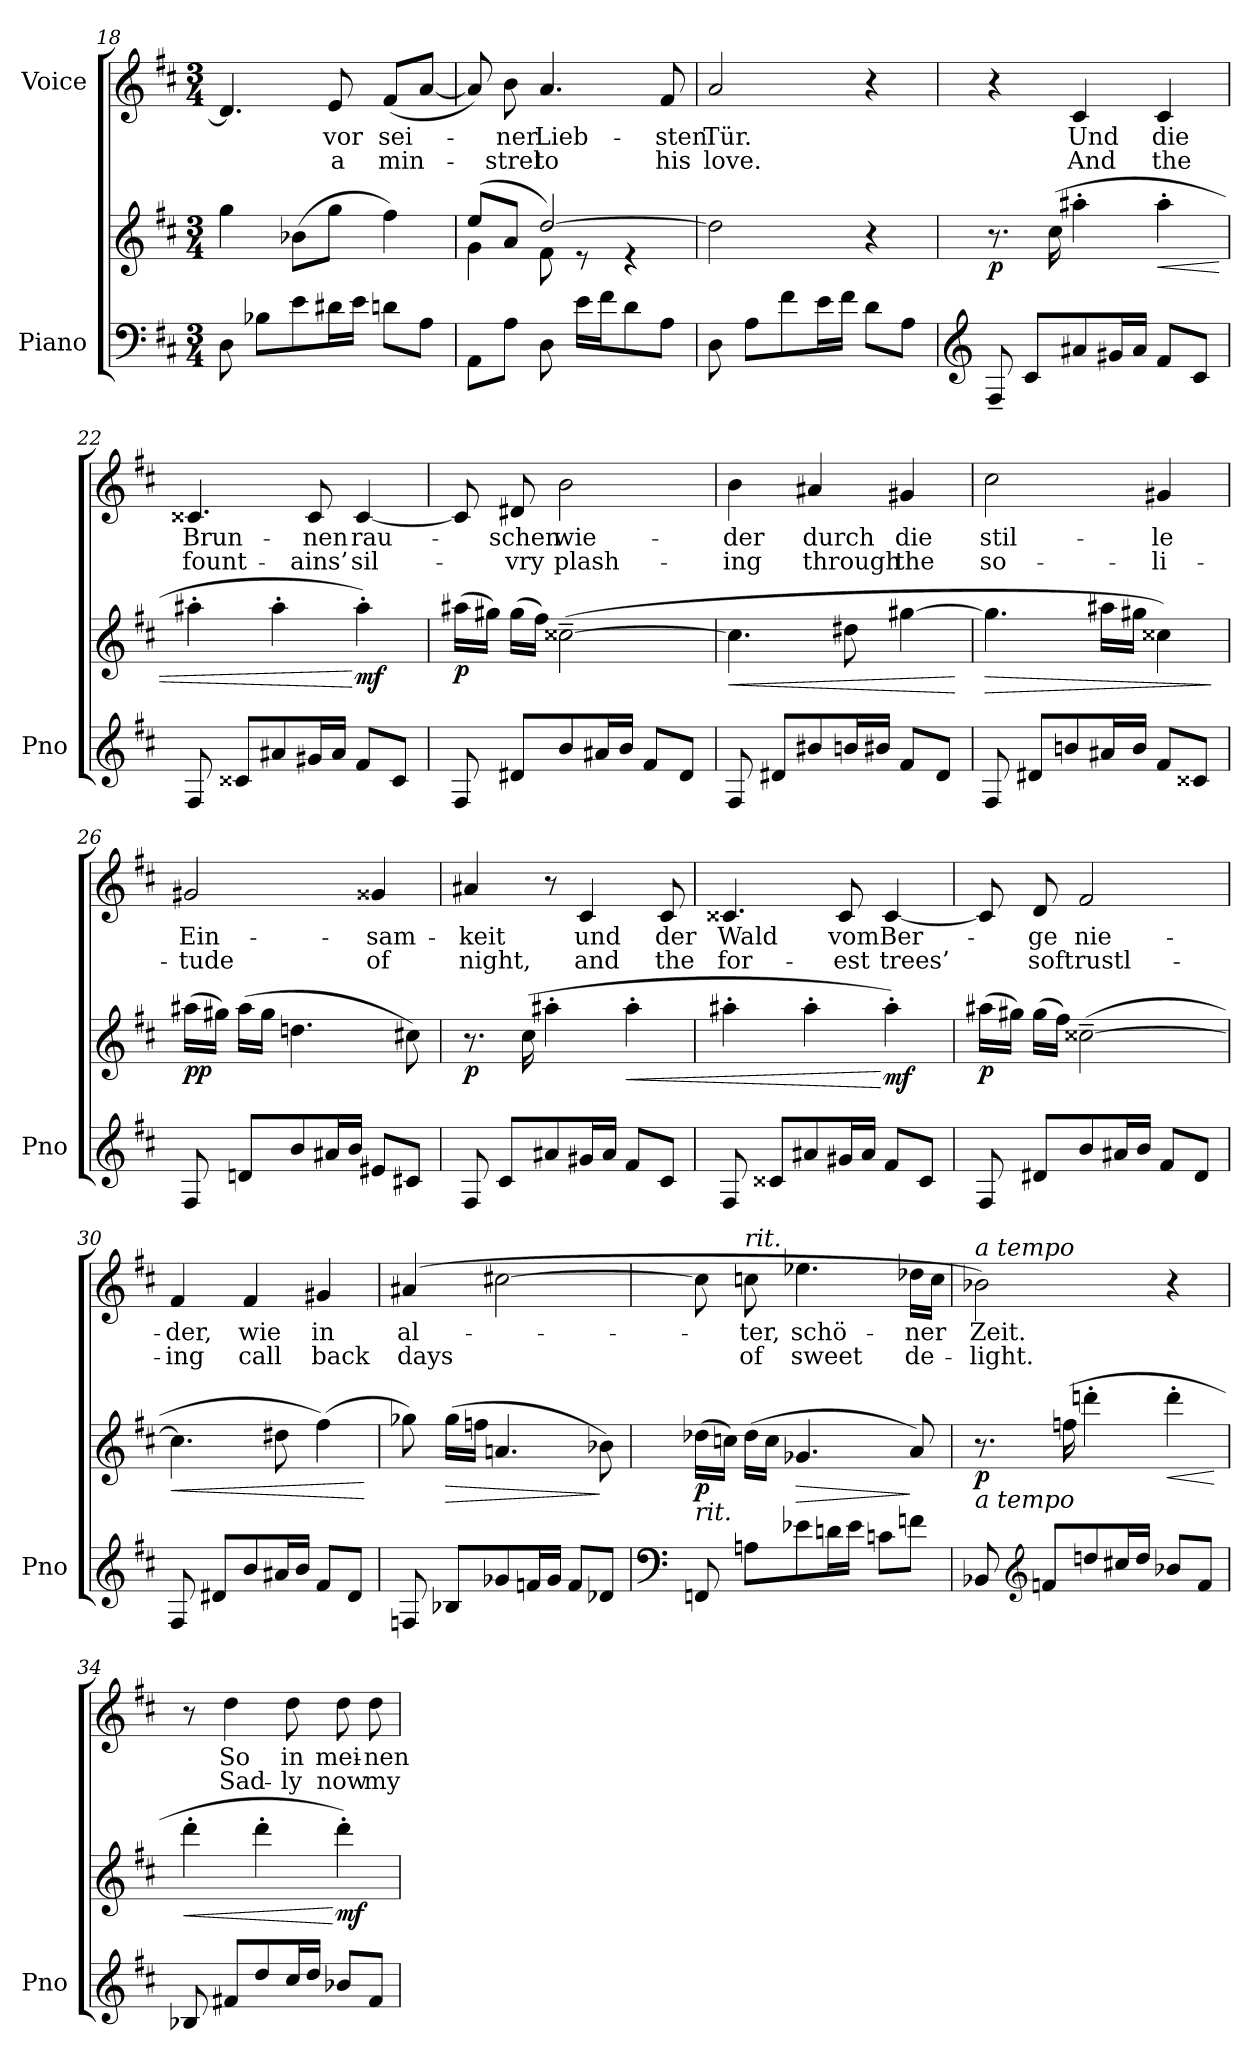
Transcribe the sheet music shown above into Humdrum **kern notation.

**kern	**kern	**dynam	**kern	**text	**text
*part2	*part2	*part2	*part1	*part1	*part1
*staff3	*staff2	*staff2/3	*staff1	*staff1	*staff1
*I"Piano	*	*	*I"Voice	*	*
*I'Pno	*	*	*	*	*
!!LO:LB:g=z
*clefF4	*clefG2	*	*clefG2	*	*
*k[f#c#]	*k[f#c#]	*	*k[f#c#]	*	*
*M3/4	*M3/4	*	*M3/4	*	*
=18	=18	=18	=18	=18	=18
8D\	4gg\	.	4.d/]	.	.
8B-X\L	.	.	.	.	.
8e\	(8b-X\L	.	.	.	.
!	!	!	!	!LO:LY:b	!LO:LY:b
16d#X\L	8gg\J	.	8e/	vor	a
16e\JJ	.	.	.	.	.
!	!	!	!	!LO:LY:b	!LO:LY:b
8dn\L	4ff#\)	.	(8f#/L	sei-	min-
8A\J	.	.	[8a/J	.	.
=19	=19	=19	=19	=19	=19
*	*^	*	*	*	*
8AA\L	(8ee/L	4g\	.	8a/])	.	.
!	!	!	!	!	!LO:LY:b	!LO:LY:b
8A\J	8a/J	.	.	8b\	-ner	-strel
!	!	!	!	!	!LO:LY:b	!LO:LY:b
8D\	[2dd/)	8f#\	.	4.a/	Lieb-	to
16e\LL	.	8r	.	.	.	.
16f#\J	.	.	.	.	.	.
8d\	.	4r	.	.	.	.
!	!	!	!	!	!LO:LY:b	!LO:LY:b
8A\J	.	.	.	8f#/	-sten	his
*	*v	*v	*	*	*	*
=20	=20	=20	=20	=20	=20
!	!	!	!	!LO:LY:b	!LO:LY:b
8D\	2dd\]	.	2a/	Tür.	love.
8A\L	.	.	.	.	.
8f#\	.	.	.	.	.
16e\L	.	.	.	.	.
16f#\JJ	.	.	.	.	.
8d\L	4r	.	4r	.	.
8A\J	.	.	.	.	.
=21	=21	=21	=21	=21	=21
*clefG2	*	*	*	*	*
!	!	!LO:DY:b	!	!	!
8F#~/	8.r	p	4r	.	.
8c#/L	.	.	.	.	.
.	(16cc#\	.	.	.	.
!	!	!	!	!LO:LY:b	!LO:LY:b
8a#X/	4aa#X'\	.	4c#/	Und	And
16g#X/L	.	.	.	.	.
16a#/JJ	.	.	.	.	.
!	!	!LO:HP:b	!	!LO:LY:b	!LO:LY:b
8f#/L	4aa#'\	<	4c#/	die	the
8c#/J	.	.	.	.	.
!!LO:LB:g=z
=22	=22	=22	=22	=22	=22
!	!	!	!	!LO:LY:b	!LO:LY:b
8F#/	4aa#X'\	.	4.c##X/	Brun-	fount-
8c##X/L	.	.	.	.	.
8a#X/	4aa#'\	.	.	.	.
!	!	!	!	!LO:LY:b	!LO:LY:b
16g#X/L	.	.	8c##/	-nen	-ains’
16a#/JJ	.	.	.	.	.
!	!	!LO:DY:n=1:b	!	!LO:LY:b	!LO:LY:b
8f#/L	4aa#'\)	[ mf	[4c##/	rau-	sil-
8c##/J	.	.	.	.	.
=23	=23	=23	=23	=23	=23
!	!	!LO:DY:b	!	!	!
8F#/	(16aa#X\LL	p	8c##/]	.	.
.	16gg#X\JJ)	.	.	.	.
!	!	!	!	!LO:LY:b	!LO:LY:b
8d#X/L	(16gg#\LL	.	8d#X/	-schen	-vry
.	16ff#\JJ)	.	.	.	.
!	!	!	!	!LO:LY:b	!LO:LY:b
8b/	([2cc##X~\	.	2b\	wie-	plash-
16a#X/L	.	.	.	.	.
16b/JJ	.	.	.	.	.
8f#/L	.	.	.	.	.
8d#/J	.	.	.	.	.
=24	=24	=24	=24	=24	=24
!	!	!LO:HP:b	!	!LO:LY:b	!LO:LY:b
8F#/	4.cc##\]	<	4b\	-der	-ing
8d#X/L	.	.	.	.	.
!	!	!	!	!LO:LY:b	!LO:LY:b
8b#X/	.	.	4a#X/	durch	through
16bn/L	8dd#X\	.	.	.	.
16b#X/JJ	.	.	.	.	.
!	!	!	!	!LO:LY:b	!LO:LY:b
8f#/L	[4gg#X\	.	4g#X/	die	the
8d#/J	.	.	.	.	.
.	.	[	.	.	.
!!LO:LB:g=z
=25	=25	=25	=25	=25	=25
!	!	!LO:HP:b	!	!LO:LY:b	!LO:LY:b
8F#/	4.gg#\]	>	2cc#\	stil-	so-
8d#X/L	.	.	.	.	.
8bn/	.	.	.	.	.
16a#X/L	16aa#X\LL	.	.	.	.
16b/JJ	16gg#X\JJ	.	.	.	.
!	!	!	!	!LO:LY:b	!LO:LY:b
8f#/L	4cc##X\)	.	4g#X/	-le	-li-
8c##X/J	.	.	.	.	.
.	.	]	.	.	.
=26	=26	=26	=26	=26	=26
!	!	!LO:DY:b	!	!LO:LY:b	!LO:LY:b
8F#/	(16aa#X\LL	pp	2g#X/	Ein-	-tude
.	16gg#X\JJ)	.	.	.	.
8dn/L	(16aa#\LL	.	.	.	.
.	16gg#\JJ	.	.	.	.
8b/	4.ddn\	.	.	.	.
16a#X/L	.	.	.	.	.
16b/JJ	.	.	.	.	.
!	!	!	!	!LO:LY:b	!LO:LY:b
8e#X/L	.	.	4g##X/	-sam-	of
8c#X/J	8cc#X\)	.	.	.	.
=27	=27	=27	=27	=27	=27
!	!	!LO:DY:b	!	!LO:LY:b	!LO:LY:b
8F#/	8.r	p	4a#X/	-keit	night,
8c#/L	.	.	.	.	.
.	(16cc#\	.	.	.	.
8a#X/	4aa#X'\	.	8r	.	.
!	!	!	!	!LO:LY:b	!LO:LY:b
16g#X/L	.	.	4c#/	und	and
16a#/JJ	.	.	.	.	.
!	!	!LO:HP:b	!	!	!
8f#/L	4aa#'\	<	.	.	.
!	!	!	!	!LO:LY:b	!LO:LY:b
8c#/J	.	.	8c#/	der	the
!!LO:PB:g=z
=28	=28	=28	=28	=28	=28
!	!	!	!	!LO:LY:b	!LO:LY:b
8F#/	4aa#X'\	.	4.c##X/	Wald	for-
8c##X/L	.	.	.	.	.
8a#X/	4aa#'\	.	.	.	.
!	!	!	!	!LO:LY:b	!LO:LY:b
16g#X/L	.	.	8c##/	vom	-est
16a#/JJ	.	.	.	.	.
!	!	!LO:DY:n=1:b	!	!LO:LY:b	!LO:LY:b
8f#/L	4aa#'\)	[ mf	[4c##/	Ber-	trees’
8c##/J	.	.	.	.	.
=29	=29	=29	=29	=29	=29
!	!	!LO:DY:b	!	!	!
8F#/	(16aa#X\LL	p	8c##/]	.	.
.	16gg#X\JJ)	.	.	.	.
!	!	!	!	!LO:LY:b	!LO:LY:b
8d#X/L	(16gg#\LL	.	8d/	-ge	soft
.	16ff#\JJ)	.	.	.	.
!	!	!	!	!LO:LY:b	!LO:LY:b
8b/	([2cc##X~\	.	2f#/	nie-	rustl-
16a#X/L	.	.	.	.	.
16b/JJ	.	.	.	.	.
8f#/L	.	.	.	.	.
8d#/J	.	.	.	.	.
=30	=30	=30	=30	=30	=30
!	!	!LO:HP:b	!	!LO:LY:b	!LO:LY:b
8F#/	4.cc##\]	<	4f#/	-der,	-ing
8d#X/L	.	.	.	.	.
!	!	!	!	!LO:LY:b	!LO:LY:b
8b/	.	.	4f#/	wie	call
16a#X/L	8dd#X\	.	.	.	.
16b/JJ	.	.	.	.	.
!	!	!	!	!LO:LY:b	!LO:LY:b
8f#/L	(4ff#\)	.	4g#X/	in	back
8d#/J	.	.	.	.	.
.	.	[	.	.	.
!!LO:LB:g=z
=31	=31	=31	=31	=31	=31
!	!	!	!	!LO:LY:b	!LO:LY:b
8Fn/	8gg-X\)	.	(4a#X/	al-	days
!	!	!LO:HP:b	!	!	!
8B-X/L	(16gg-\LL	>	.	.	.
.	16ffn\JJ	.	.	.	.
8g-X/	4.an/	.	[2cc#X\	.	.
16fn/L	.	.	.	.	.
16g-/JJ	.	.	.	.	.
8f/L	.	.	.	.	.
8d-X/J	8b-X\)	]	.	.	.
=32	=32	=32	=32	=32	=32
*clefF4	*	*	*	*	*
!	!LO:TX:b:i:t=rit.	!	!	!	!
!	!	!LO:DY:b	!	!	!
8FFn/	(16dd-X\LL	p	8cc#\]	.	.
.	16ccn\JJ)	.	.	.	.
!	!	!	!LO:TX:a:i:t=rit.	!	!
!	!	!	!	!LO:LY:b	!LO:LY:b
8An\L	(16dd-\LL	.	8ccn\	-ter,	of
.	16cc\JJ	.	.	.	.
!	!	!LO:HP:b	!	!LO:LY:b	!LO:LY:b
8e-X\	4.g-X/	>	4.ee-X\	schö-	sweet
16dn\L	.	.	.	.	.
16e-\JJ	.	.	.	.	.
8cn\L	.	.	.	.	.
!	!	!	!	!LO:LY:b	!LO:LY:b
8fn\J	8a/)	]	16dd-X\LL	-ner	de-
.	.	.	16cc\JJ	.	.
=33	=33	=33	=33	=33	=33
!	!	!	!LO:TX:a:i:t=a tempo	!	!
!	!LO:TX:b:i:t=a tempo	!	!	!	!
!	!	!LO:DY:b	!	!LO:LY:b	!LO:LY:b
8BB-X/	8.r	p	2b-X\)	Zeit.	-light.
*clefG2	*	*	*	*	*
8fn/L	.	.	.	.	.
.	(16ffn\	.	.	.	.
8ddn/	4dddn'\	.	.	.	.
16cc#X/L	.	.	.	.	.
16dd/JJ	.	.	.	.	.
!	!	!LO:HP:b	!	!	!
8b-X/L	4ddd'\	<	4r	.	.
8f/J	.	.	.	.	.
.	.	[	.	.	.
!!LO:LB:g=z
=34	=34	=34	=34	=34	=34
!	!	!LO:HP:b	!	!	!
8B-X/	4ddd'\	<	8r	.	.
!	!	!	!	!LO:LY:b	!LO:LY:b
8f#X/L	.	.	4dd\	So	Sad-
8dd/	4ddd'\	.	.	.	.
!	!	!	!	!LO:LY:b	!LO:LY:b
16cc#/L	.	.	8dd\	in	-ly
16dd/JJ	.	.	.	.	.
!	!	!LO:DY:n=1:b	!	!LO:LY:b	!LO:LY:b
8b-X/L	4ddd'\)	[ mf	8dd\	mei-	now
!	!	!	!	!LO:LY:b	!LO:LY:b
8f#/J	.	.	8dd\	-nen	my
=	=	=	=	=	=
*-	*-	*-	*-	*-	*-
